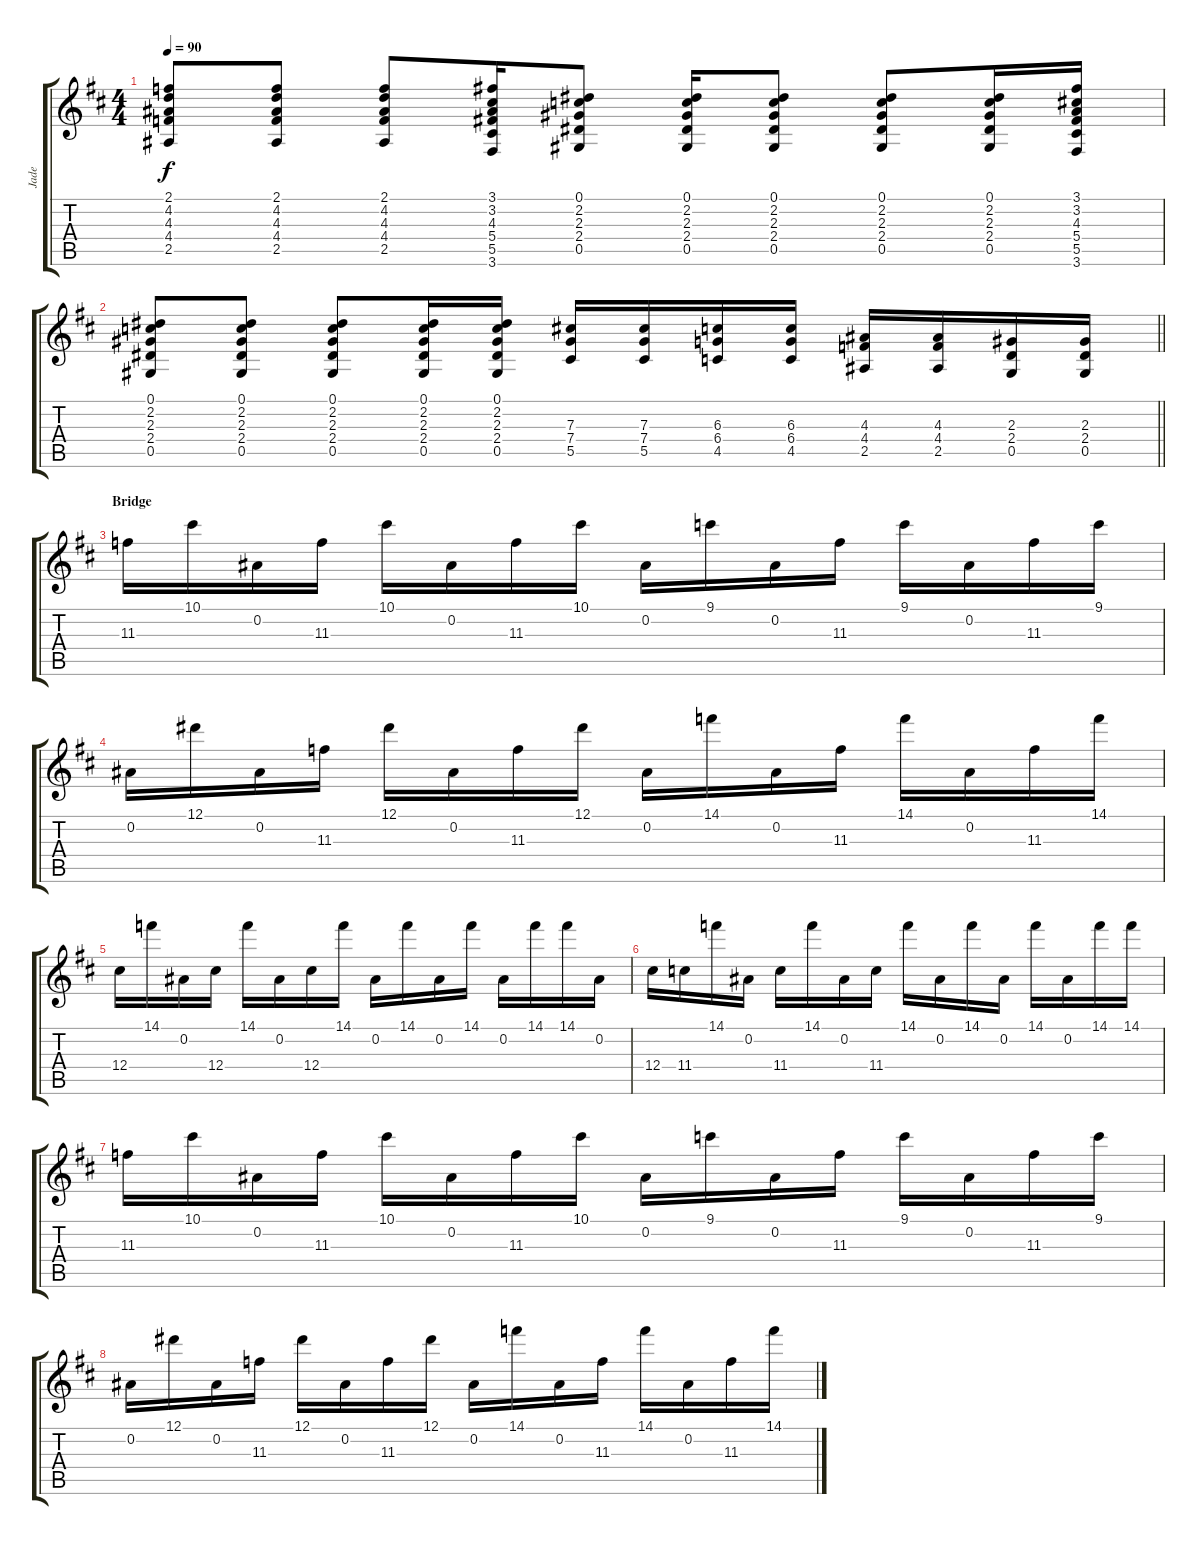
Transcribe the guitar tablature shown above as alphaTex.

\track ("Jade" "Jade") {instrument overdrivenguitar}
\staff {score tabs}
\tuning (Eb4 Bb3 Gb3 Db3 Ab2 Eb2) {hide}
\ts (4 4)
\tempo 90
\clef g2
\ks d
(2.1 4.2 4.3 4.4 2.5).8{dy f} (2.1 4.2 4.3 4.4 2.5).8 (2.1 4.2 4.3 4.4 2.5).8 (3.1 3.2 4.3 5.4 5.5 3.6).16 (0.1 2.2 2.3 2.4 0.5).8 (0.1 2.2 2.3 2.4 0.5).16 (0.1 2.2 2.3 2.4 0.5).8 (0.1 2.2 2.3 2.4 0.5).8 (0.1 2.2 2.3 2.4 0.5).16 (3.1 3.2 4.3 5.4 5.5 3.6).16 |
\barLineRight lightlight
(0.1 2.2 2.3 2.4 0.5).8 (0.1 2.2 2.3 2.4 0.5).8 (0.1 2.2 2.3 2.4 0.5).8 (0.1 2.2 2.3 2.4 0.5).16 (0.1 2.2 2.3 2.4 0.5).16 (7.3 7.4 5.5).16 (7.3 7.4 5.5).16 (6.3 6.4 4.5).16 (6.3 6.4 4.5).16 (4.3 4.4 2.5).16 (4.3 4.4 2.5).16 (2.3 2.4 0.5).16 (2.3 2.4 0.5).16 |
\section ("" "Bridge")
11.3.16 10.1.16 0.2.16 11.3.16 10.1.16 0.2.16 11.3.16 10.1.16 0.2.16 9.1.16 0.2.16 11.3.16 9.1.16 0.2.16 11.3.16 9.1.16 |
0.2.16 12.1.16 0.2.16 11.3.16 12.1.16 0.2.16 11.3.16 12.1.16 0.2.16 14.1.16 0.2.16 11.3.16 14.1.16 0.2.16 11.3.16 14.1.16 |
12.4.16 14.1.16 0.2.16 12.4.16 14.1.16 0.2.16 12.4.16 14.1.16 0.2.16 14.1.16 0.2.16 14.1.16 0.2.16 14.1.16 14.1.16 0.2.16 |
12.4.16 11.4.16 14.1.16 0.2.16 11.4.16 14.1.16 0.2.16 11.4.16 14.1.16 0.2.16 14.1.16 0.2.16 14.1.16 0.2.16 14.1.16 14.1.16 |
11.3.16 10.1.16 0.2.16 11.3.16 10.1.16 0.2.16 11.3.16 10.1.16 0.2.16 9.1.16 0.2.16 11.3.16 9.1.16 0.2.16 11.3.16 9.1.16 |
0.2.16 12.1.16 0.2.16 11.3.16 12.1.16 0.2.16 11.3.16 12.1.16 0.2.16 14.1.16 0.2.16 11.3.16 14.1.16 0.2.16 11.3.16 14.1.16
